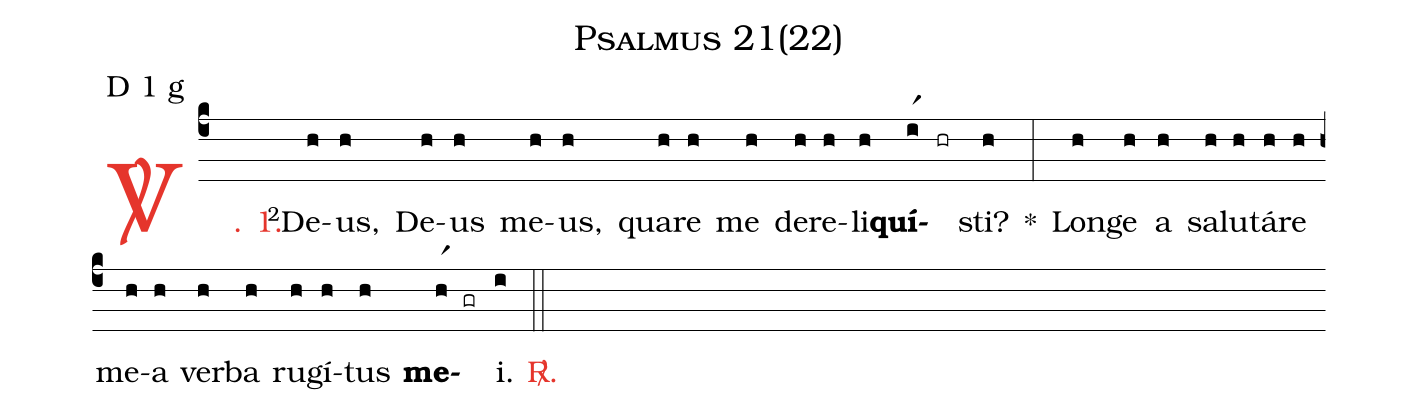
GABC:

name: Psalmus 21(22);
mode: D 1 g;
%%
(c4)

<c><sp>V/</sp>. 1.</c>() <v>\VSup{2}</v>De(h)us,(h) De(h)us(h) me(h)us,(h) qua(h)re(h) me(h) de(h)re(h)li(h)<b>quí</b>(ir1)(hr)sti?(h) *(:) Lon(h)ge(h) a(h) sa(h)lu(h)tá(h)re(h) me(h)a(h) ver(h)ba(h) ru(h)gí(h)tus(h) <b>me</b>(hr1)(gr)i.(i)

<c><sp>R/</sp>.</c>(::)
